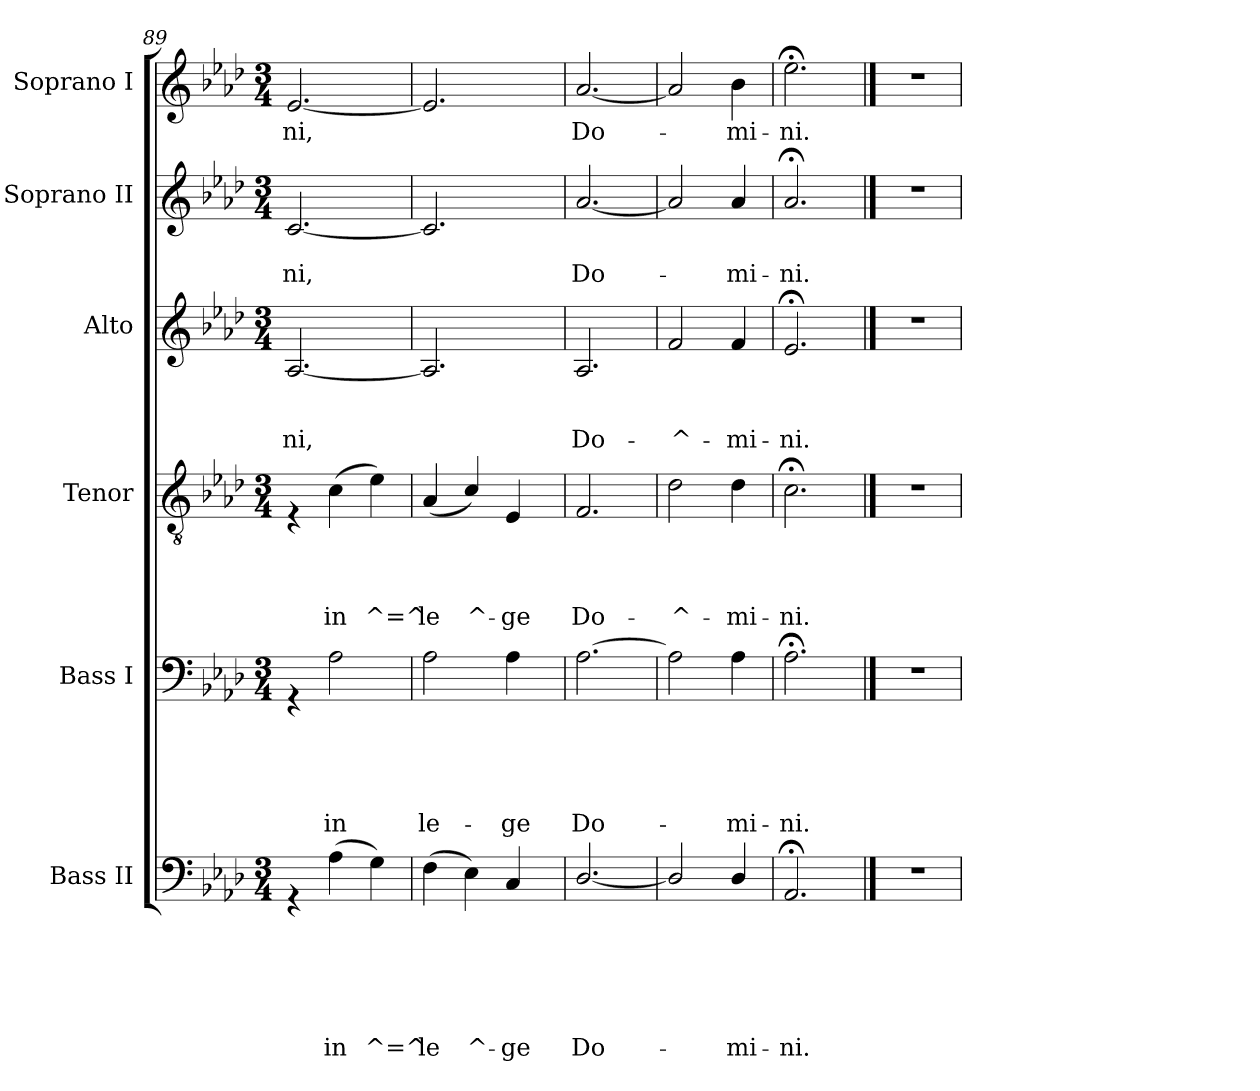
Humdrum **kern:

**kern	**text	**text	**text	**text	**text	**text	**kern	**text	**text	**text	**text	**text	**kern	**text	**text	**text	**text	**kern	**text	**text	**text	**kern	**text	**text	**kern	**text
*part6	*part6	*part6	*part6	*part6	*part6	*part6	*part5	*part5	*part5	*part5	*part5	*part5	*part4	*part4	*part4	*part4	*part4	*part3	*part3	*part3	*part3	*part2	*part2	*part2	*part1	*part1
*staff6	*staff6	*staff6	*staff6	*staff6	*staff6	*staff6	*staff5	*staff5	*staff5	*staff5	*staff5	*staff5	*staff4	*staff4	*staff4	*staff4	*staff4	*staff3	*staff3	*staff3	*staff3	*staff2	*staff2	*staff2	*staff1	*staff1
*I"Bass II	*	*	*	*	*	*	*I"Bass I	*	*	*	*	*	*I"Tenor	*	*	*	*	*I"Alto	*	*	*	*I"Soprano II	*	*	*I"Soprano I	*
*clefF4	*	*	*	*	*	*	*clefF4	*	*	*	*	*	*clefGv2	*	*	*	*	*clefG2	*	*	*	*clefG2	*	*	*clefG2	*
*k[b-e-a-d-]	*	*	*	*	*	*	*k[b-e-a-d-]	*	*	*	*	*	*k[b-e-a-d-]	*	*	*	*	*k[b-e-a-d-]	*	*	*	*k[b-e-a-d-]	*	*	*k[b-e-a-d-]	*
*A-:	*	*	*	*	*	*	*A-:	*	*	*	*	*	*A-:	*	*	*	*	*A-:	*	*	*	*A-:	*	*	*A-:	*
*M3/4	*	*	*	*	*	*	*M3/4	*	*	*	*	*	*M3/4	*	*	*	*	*M3/4	*	*	*	*M3/4	*	*	*M3/4	*
=89	=89	=89	=89	=89	=89	=89	=89	=89	=89	=89	=89	=89	=89	=89	=89	=89	=89	=89	=89	=89	=89	=89	=89	=89	=89	=89
!	!	!	!	!	!	!	!	!	!	!	!	!	!	!	!	!	!	!	!	!	!LO:LY:b	!	!	!LO:LY:b	!	!LO:LY:b
4rGG	.	.	.	.	.	.	4rGG	.	.	.	.	.	4rE	.	.	.	.	[<2.A-/	.	.	ni,	[<2.c/	.	-ni,	[<2.e-/	-ni,
!	!	!	!	!	!	!LO:LY:b	!	!	!	!	!	!LO:LY:b	!	!	!	!	!LO:LY:b	!	!	!	!	!	!	!	!	!
(>4A-\	.	.	.	.	.	in	2A-\	.	.	.	.	in	(>4c\	.	.	.	in	.	.	.	.	.	.	.	.	.
!	!	!	!	!	!	!LO:LY:b	!	!	!	!	!	!	!	!	!	!	!LO:LY:b	!	!	!	!	!	!	!	!	!
4G\)	.	.	.	.	.	^=^	.	.	.	.	.	.	4e-\)	.	.	.	^=^	.	.	.	.	.	.	.	.	.
=90	=90	=90	=90	=90	=90	=90	=90	=90	=90	=90	=90	=90	=90	=90	=90	=90	=90	=90	=90	=90	=90	=90	=90	=90	=90	=90
!	!	!	!	!	!	!LO:LY:b	!	!	!	!	!	!LO:LY:b	!	!	!	!	!LO:LY:b	!	!	!	!	!	!	!	!	!
(>4F\	.	.	.	.	.	le	2A-\	.	.	.	.	le-	(<4A-/	.	.	.	le	2.A-/]	.	.	.	2.c/]	.	.	2.e-/]	.
!	!	!	!	!	!	!LO:LY:b	!	!	!	!	!	!	!	!	!	!	!LO:LY:b	!	!	!	!	!	!	!	!	!
4E-\)	.	.	.	.	.	^-	.	.	.	.	.	.	4c/)	.	.	.	^-	.	.	.	.	.	.	.	.	.
!	!	!	!	!	!	!LO:LY:b	!	!	!	!	!	!LO:LY:b	!	!	!	!	!LO:LY:b	!	!	!	!	!	!	!	!	!
4C/	.	.	.	.	.	-ge	4A-\	.	.	.	.	-ge	4E-/	.	.	.	-ge	.	.	.	.	.	.	.	.	.
=91	=91	=91	=91	=91	=91	=91	=91	=91	=91	=91	=91	=91	=91	=91	=91	=91	=91	=91	=91	=91	=91	=91	=91	=91	=91	=91
!	!	!	!	!	!	!LO:LY:b	!	!	!	!	!	!LO:LY:b	!	!	!	!	!LO:LY:b	!	!	!	!LO:LY:b	!	!	!LO:LY:b	!	!LO:LY:b
[<2.D-/	.	.	.	.	.	Do-	[>2.A-\	.	.	.	.	Do-	2.F/	.	.	.	Do-	2.A-/	.	.	Do-	[<2.a-/	.	Do-	[<2.a-/	Do-
=92	=92	=92	=92	=92	=92	=92	=92	=92	=92	=92	=92	=92	=92	=92	=92	=92	=92	=92	=92	=92	=92	=92	=92	=92	=92	=92
!	!	!	!	!	!	!	!	!	!	!	!	!	!	!	!	!	!LO:LY:b	!	!	!	!LO:LY:b	!	!	!	!	!
2D-/]	.	.	.	.	.	.	2A-\]	.	.	.	.	.	2d-\	.	.	.	-^-	2f/	.	.	-^-	2a-/]	.	.	2a-/]	.
!	!	!	!	!	!	!LO:LY:b	!	!	!	!	!	!LO:LY:b	!	!	!	!	!LO:LY:b	!	!	!	!LO:LY:b	!	!	!LO:LY:b	!	!LO:LY:b
4D-/	.	.	.	.	.	-mi-	4A-\	.	.	.	.	-mi-	4d-\	.	.	.	-mi-	4f/	.	.	-mi-	4a-/	.	-mi-	4b-\	-mi-
=93	=93	=93	=93	=93	=93	=93	=93	=93	=93	=93	=93	=93	=93	=93	=93	=93	=93	=93	=93	=93	=93	=93	=93	=93	=93	=93
*	*	*	*	*	*	*	*	*	*	*	*	*	*	*	*	*	*	*	*	*	*	*	*	*	*MM50	*
!	!	!	!	!	!	!LO:LY:b	!	!	!	!	!	!LO:LY:b	!	!	!	!	!LO:LY:b	!	!	!	!LO:LY:b	!	!	!LO:LY:b	!	!LO:LY:b
2.AA-;/	.	.	.	.	.	-ni.	2.A-;<\	.	.	.	.	-ni.	2.c;<\	.	.	.	-ni.	2.e-;/	.	.	-ni.	2.a-;/	.	-ni.	2.ee-;<\	-ni.
!!LO:LB:g=z
==94	==94	==94	==94	==94	==94	==94	==94	==94	==94	==94	==94	==94	==94	==94	==94	==94	==94	==94	==94	==94	==94	==94	==94	==94	==94	==94
2.r	.	.	.	.	.	.	2.r	.	.	.	.	.	2.r	.	.	.	.	2.r	.	.	.	2.r	.	.	2.r	.
=	=	=	=	=	=	=	=	=	=	=	=	=	=	=	=	=	=	=	=	=	=	=	=	=	=	=
*-	*-	*-	*-	*-	*-	*-	*-	*-	*-	*-	*-	*-	*-	*-	*-	*-	*-	*-	*-	*-	*-	*-	*-	*-	*-	*-
